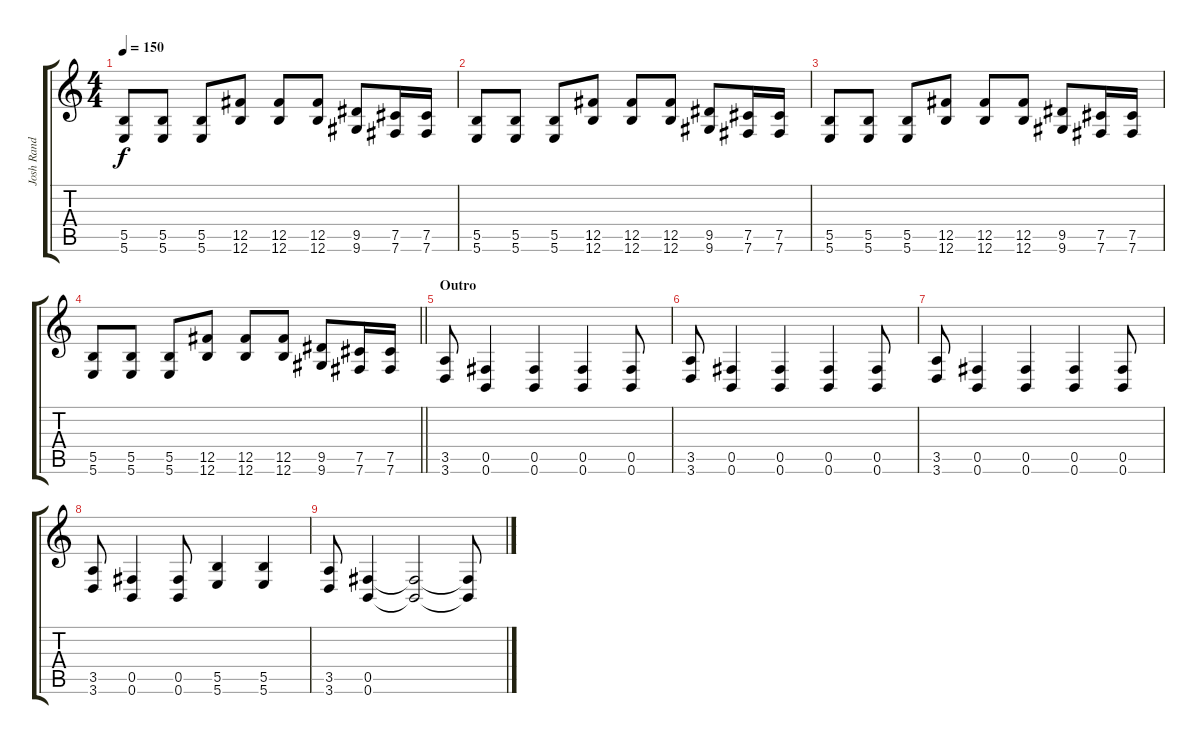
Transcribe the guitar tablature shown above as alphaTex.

\track ("Josh Rand" "Josh Rand") {instrument distortionguitar}
\staff {score tabs}
\tuning (Db4 Ab3 E3 B2 Gb2 B1) {hide}
\ts (4 4)
\tempo 150
\clef g2
\ks c
(5.5 5.6).8{dy f} (5.5 5.6).8 (5.5 5.6).8 (12.5 12.6).8 (12.5 12.6).8 (12.5 12.6).8 (9.5 9.6).8 (7.5 7.6).16 (7.5 7.6).16 |
(5.5 5.6).8 (5.5 5.6).8 (5.5 5.6).8 (12.5 12.6).8 (12.5 12.6).8 (12.5 12.6).8 (9.5 9.6).8 (7.5 7.6).16 (7.5 7.6).16 |
(5.5 5.6).8 (5.5 5.6).8 (5.5 5.6).8 (12.5 12.6).8 (12.5 12.6).8 (12.5 12.6).8 (9.5 9.6).8 (7.5 7.6).16 (7.5 7.6).16 |
\barLineRight lightlight
(5.5 5.6).8 (5.5 5.6).8 (5.5 5.6).8 (12.5 12.6).8 (12.5 12.6).8 (12.5 12.6).8 (9.5 9.6).8 (7.5 7.6).16 (7.5 7.6).16 |
\section ("" "Outro")
(3.5 3.6).8 (0.5 0.6).4 (0.5 0.6).4 (0.5 0.6).4 (0.5 0.6).8 |
(3.5 3.6).8 (0.5 0.6).4 (0.5 0.6).4 (0.5 0.6).4 (0.5 0.6).8 |
(3.5 3.6).8 (0.5 0.6).4 (0.5 0.6).4 (0.5 0.6).4 (0.5 0.6).8 |
(3.5 3.6).8 (0.5 0.6).4 (0.5 0.6).8 (5.5 5.6).4 (5.5 5.6).4 |
(3.5 3.6).8 (0.5 0.6).4 (0.5{t} 0.6{t}).2 (0.5{t} 0.6{t}).8
